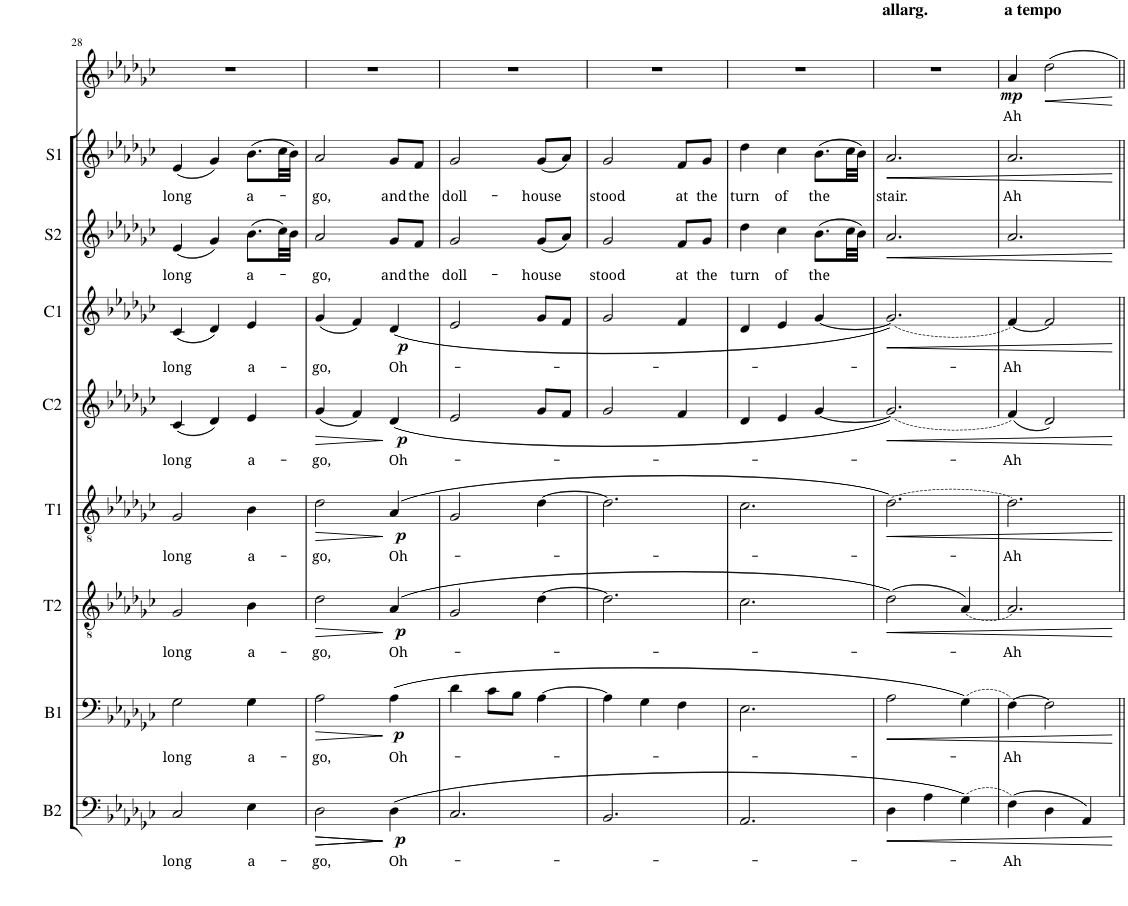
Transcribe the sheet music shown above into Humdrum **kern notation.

**kern	**text	**dynam	**kern	**text	**dynam	**kern	**text	**dynam	**kern	**text	**dynam	**kern	**text	**dynam	**kern	**text	**dynam	**kern	**text	**dynam	**kern	**text	**dynam	**kern	**text	**dynam
*part9	*part9	*part9	*part8	*part8	*part8	*part7	*part7	*part7	*part6	*part6	*part6	*part5	*part5	*part5	*part4	*part4	*part4	*part3	*part3	*part3	*part2	*part2	*part2	*part1	*part1	*part1
*staff9	*staff9	*staff9	*staff8	*staff8	*staff8	*staff7	*staff7	*staff7	*staff6	*staff6	*staff6	*staff5	*staff5	*staff5	*staff4	*staff4	*staff4	*staff3	*staff3	*staff3	*staff2	*staff2	*staff2	*staff1	*staff1	*staff1
*I"B2	*	*	*I"B1	*	*	*I"T2	*	*	*I"T1	*	*	*I"C2	*	*	*I"C1	*	*	*I"S2	*	*	*I"S1	*	*	*I"Solo	*	*
*I'B2	*	*	*I'B1	*	*	*I'T2	*	*	*I'T1	*	*	*I'C2	*	*	*I'C1	*	*	*I'S2	*	*	*I'S1	*	*	*	*	*
!!LO:PB:g=z
*clefF4	*	*	*clefF4	*	*	*clefGv2	*	*	*clefGv2	*	*	*clefG2	*	*	*clefG2	*	*	*clefG2	*	*	*clefG2	*	*	*clefG2	*	*
*	*	*	*	*	*	*	*	*	*	*	*	*	*	*	*	*	*	*Trd1c2	*	*	*Trd1c2	*	*	*Trd1c2	*	*
*k[b-e-a-d-g-c-]	*	*	*k[b-e-a-d-g-c-]	*	*	*k[b-e-a-d-g-c-]	*	*	*k[b-e-a-d-g-c-]	*	*	*k[b-e-a-d-g-c-]	*	*	*k[b-e-a-d-g-c-]	*	*	*k[b-e-a-d-g-c-]	*	*	*k[b-e-a-d-g-c-]	*	*	*k[b-e-a-d-g-c-]	*	*
*M3/4	*	*	*M3/4	*	*	*M3/4	*	*	*M3/4	*	*	*M3/4	*	*	*M3/4	*	*	*M3/4	*	*	*M3/4	*	*	*M3/4	*	*
=28	=28	=28	=28	=28	=28	=28	=28	=28	=28	=28	=28	=28	=28	=28	=28	=28	=28	=28	=28	=28	=28	=28	=28	=28	=28	=28
!	!LO:LY:b	!	!	!LO:LY:b	!	!	!LO:LY:b	!	!	!LO:LY:b	!	!	!LO:LY:b	!	!	!LO:LY:b	!	!	!LO:LY:b	!	!	!LO:LY:b	!	!	!	!
2C-/	long	.	2G-\	long	.	2G-/	long	.	2G-/	long	.	(4c-/	long	.	(4c-/	long	.	(4e-/	long	.	(4e-/	long	.	2.r	.	.
.	.	.	.	.	.	.	.	.	.	.	.	4d-/)	.	.	4d-/)	.	.	4g-/)	.	.	4g-/)	.	.	.	.	.
!	!LO:LY:b	!	!	!LO:LY:b	!	!	!LO:LY:b	!	!	!LO:LY:b	!	!	!LO:LY:b	!	!	!LO:LY:b	!	!	!LO:LY:b	!	!	!LO:LY:b	!	!	!	!
4E-\	a-	.	4G-\	a-	.	4B-\	a-	.	4B-\	a-	.	4e-/	a-	.	4e-/	a-	.	(8.b-\L	a-	.	(8.b-\L	a-	.	.	.	.
.	.	.	.	.	.	.	.	.	.	.	.	.	.	.	.	.	.	32cc-\LL)	.	.	32cc-\LL	.	.	.	.	.
.	.	.	.	.	.	.	.	.	.	.	.	.	.	.	.	.	.	32b-\JJJ	.	.	32b-\JJJ)	.	.	.	.	.
=29	=29	=29	=29	=29	=29	=29	=29	=29	=29	=29	=29	=29	=29	=29	=29	=29	=29	=29	=29	=29	=29	=29	=29	=29	=29	=29
!	!LO:LY:b	!LO:HP:b	!	!LO:LY:b	!LO:HP:b	!	!LO:LY:b	!LO:HP:b	!	!LO:LY:b	!LO:HP:b	!	!LO:LY:b	!LO:HP:b	!	!LO:LY:b	!	!	!LO:LY:b	!	!	!LO:LY:b	!	!	!	!
2D-\	-go,	>	2A-\	-go,	>	2d-\	-go,	>	2d-\	-go,	>	(4g-/	-go,	>	(4g-/	go,	.	2a-/	-go,	.	2a-/	-go,	.	2.r	.	.
.	.	.	.	.	.	.	.	.	.	.	.	4f/)	.	.	4f/)	.	.	.	.	.	.	.	.	.	.	.
!	!LO:LY:b	!LO:DY:n=1:b	!	!LO:LY:b	!LO:DY:n=1:b	!	!LO:LY:b	!LO:DY:n=1:b	!	!LO:LY:b	!LO:DY:n=1:b	!	!LO:LY:b	!LO:DY:n=1:b	!	!LO:LY:b	!LO:DY:b	!	!LO:LY:b	!	!	!LO:LY:b	!	!	!	!
(4D-\	Oh-	] p	(4A-\	Oh-	] p	(4A-/	Oh-	] p	(4A-/	Oh-	] p	(4d-/	Oh-	] p	(4d-/	Oh-	p	8g-/L	and	.	8g-/L	and	.	.	.	.
!	!	!	!	!	!	!	!	!	!	!	!	!	!	!	!	!	!	!	!LO:LY:b	!	!	!LO:LY:b	!	!	!	!
.	.	.	.	.	.	.	.	.	.	.	.	.	.	.	.	.	.	8f/J	the	.	8f/J	the	.	.	.	.
=30	=30	=30	=30	=30	=30	=30	=30	=30	=30	=30	=30	=30	=30	=30	=30	=30	=30	=30	=30	=30	=30	=30	=30	=30	=30	=30
!	!	!	!	!	!	!	!	!	!	!	!	!	!	!	!	!	!	!	!LO:LY:b	!	!	!LO:LY:b	!	!	!	!
2.C-/	.	.	4d-\	.	.	2G-/	.	.	2G-/	.	.	2e-/	.	.	2e-/	.	.	2g-/	doll-	.	2g-/	doll-	.	2.r	.	.
.	.	.	8c-\L	.	.	.	.	.	.	.	.	.	.	.	.	.	.	.	.	.	.	.	.	.	.	.
.	.	.	8B-\J	.	.	.	.	.	.	.	.	.	.	.	.	.	.	.	.	.	.	.	.	.	.	.
!	!	!	!	!	!	!	!	!	!	!	!	!	!	!	!	!	!	!	!LO:LY:b	!	!	!LO:LY:b	!	!	!	!
.	.	.	[4A-\	.	.	[4d-\	.	.	[4d-\	.	.	8g-/L	.	.	8g-/L	.	.	(8g-/L	-house	.	(8g-/L	-house	.	.	.	.
.	.	.	.	.	.	.	.	.	.	.	.	8f/J	.	.	8f/J	.	.	8a-/J)	.	.	8a-/J)	.	.	.	.	.
=31	=31	=31	=31	=31	=31	=31	=31	=31	=31	=31	=31	=31	=31	=31	=31	=31	=31	=31	=31	=31	=31	=31	=31	=31	=31	=31
!	!	!	!	!	!	!	!	!	!	!	!	!	!	!	!	!	!	!	!LO:LY:b	!	!	!LO:LY:b	!	!	!	!
2.BB-/	.	.	4A-\]	.	.	2.d-\]	.	.	2.d-\]	.	.	2g-/	.	.	2g-/	.	.	2g-/	stood	.	2g-/	stood	.	2.r	.	.
.	.	.	4G-\	.	.	.	.	.	.	.	.	.	.	.	.	.	.	.	.	.	.	.	.	.	.	.
!	!	!	!	!	!	!	!	!	!	!	!	!	!	!	!	!	!	!	!LO:LY:b	!	!	!LO:LY:b	!	!	!	!
.	.	.	4F\	.	.	.	.	.	.	.	.	4f/	.	.	4f/	.	.	8f/L	at	.	8f/L	at	.	.	.	.
!	!	!	!	!	!	!	!	!	!	!	!	!	!	!	!	!	!	!	!LO:LY:b	!	!	!LO:LY:b	!	!	!	!
.	.	.	.	.	.	.	.	.	.	.	.	.	.	.	.	.	.	8g-/J	the	.	8g-/J	the	.	.	.	.
=32	=32	=32	=32	=32	=32	=32	=32	=32	=32	=32	=32	=32	=32	=32	=32	=32	=32	=32	=32	=32	=32	=32	=32	=32	=32	=32
!	!	!	!	!	!	!	!	!	!	!	!	!	!	!	!	!	!	!	!LO:LY:b	!	!	!LO:LY:b	!	!	!	!
2.AA-/	.	.	2.E-\	.	.	2.c-\	.	.	2.c-\	.	.	4d-/	.	.	4d-/	.	.	4dd-\	turn	.	4dd-\	turn	.	2.r	.	.
!	!	!	!	!	!	!	!	!	!	!	!	!	!	!	!	!	!	!	!LO:LY:b	!	!	!LO:LY:b	!	!	!	!
.	.	.	.	.	.	.	.	.	.	.	.	4e-/	.	.	4e-/	.	.	4cc-\	of	.	4cc-\	of	.	.	.	.
!	!	!	!	!	!	!	!	!	!	!	!	!	!	!	!	!	!	!	!LO:LY:b	!	!	!LO:LY:b	!	!	!	!
.	.	.	.	.	.	.	.	.	.	.	.	[4g-/	.	.	[4g-/	.	.	(8.b-\L	the	.	(8.b-\L	the	.	.	.	.
.	.	.	.	.	.	.	.	.	.	.	.	.	.	.	.	.	.	32cc-\LL	.	.	32cc-\LL	.	.	.	.	.
.	.	.	.	.	.	.	.	.	.	.	.	.	.	.	.	.	.	32b-\JJJ)	.	.	32b-\JJJ)	.	.	.	.	.
=33	=33	=33	=33	=33	=33	=33	=33	=33	=33	=33	=33	=33	=33	=33	=33	=33	=33	=33	=33	=33	=33	=33	=33	=33	=33	=33
!	!	!	!	!	!	!	!	!	!	!	!	!	!	!	!	!	!	!	!	!	!	!	!	!LO:TX:a:B:t=allarg.	!	!
!	!	!LO:HP:b	!	!	!LO:HP:b	!	!	!LO:HP:b	!LO:T:dash	!	!LO:HP:b	!	!	!LO:HP:b	!	!	!LO:HP:b	!	!	!LO:HP:b	!	!LO:LY:b	!LO:HP:b	!	!	!
4D-\	.	<	2A-\	.	<	(2d-\)	.	<	[2.d-\)	.	<	(2.g-/])	.	<	(2.g-/])	.	<	2.a-/	.	<	2.a-/	stair.	<	2.r	.	.
4A-\	.	.	.	.	.	.	.	.	.	.	.	.	.	.	.	.	.	.	.	.	.	.	.	.	.	.
!	!	!	!	!	!	!LO:T:dash	!	!	!	!	!	!	!	!	!	!	!	!	!	!	!	!	!	!	!	!
(4G-\)	.	.	(4G-\)	.	.	[4A-/)	.	.	.	.	.	.	.	.	.	.	.	.	.	.	.	.	.	.	.	.
=34	=34	=34	=34	=34	=34	=34	=34	=34	=34	=34	=34	=34	=34	=34	=34	=34	=34	=34	=34	=34	=34	=34	=34	=34	=34	=34
!	!	!	!	!	!	!	!	!	!	!	!	!	!	!	!	!	!	!	!	!	!	!	!	!LO:TX:a:B:t=a tempo	!	!
!	!LO:LY:b	!	!	!LO:LY:b	!	!	!LO:LY:b	!	!	!LO:LY:b	!	!	!LO:LY:b	!	!	!LO:LY:b	!	!	!	!	!	!LO:LY:b	!	!	!LO:LY:b	!LO:DY:b
(4F\)	-Ah	.	[4F\)	-Ah	.	2.A-/]	-Ah	.	2.d-\]	Ah	.	(4f/)	-Ah	.	[4f/)	-Ah	.	2.a-/	.	.	2.a-/	Ah	.	4a-/	Ah	mp
!	!	!	!	!	!	!	!	!	!	!	!	!	!	!	!	!	!	!	!	!	!	!	!	!	!	!LO:HP:b
4D-\	.	.	2F\]	.	.	.	.	.	.	.	.	2d-/)	.	.	2f/]	.	.	.	.	.	.	.	.	2dd-\	.	<
4AA-/)	.	.	.	.	.	.	.	.	.	.	.	.	.	.	.	.	.	.	.	.	.	.	.	.	.	.
.	.	[	.	.	[	.	.	[	.	.	[	.	.	[	.	.	[	.	.	[	.	.	[	.	.	[
=||	=||	=||	=||	=||	=||	=||	=||	=||	=||	=||	=||	=||	=||	=||	=||	=||	=||	=||	=||	=||	=||	=||	=||	=||	=||	=||
*-	*-	*-	*-	*-	*-	*-	*-	*-	*-	*-	*-	*-	*-	*-	*-	*-	*-	*-	*-	*-	*-	*-	*-	*-	*-	*-
